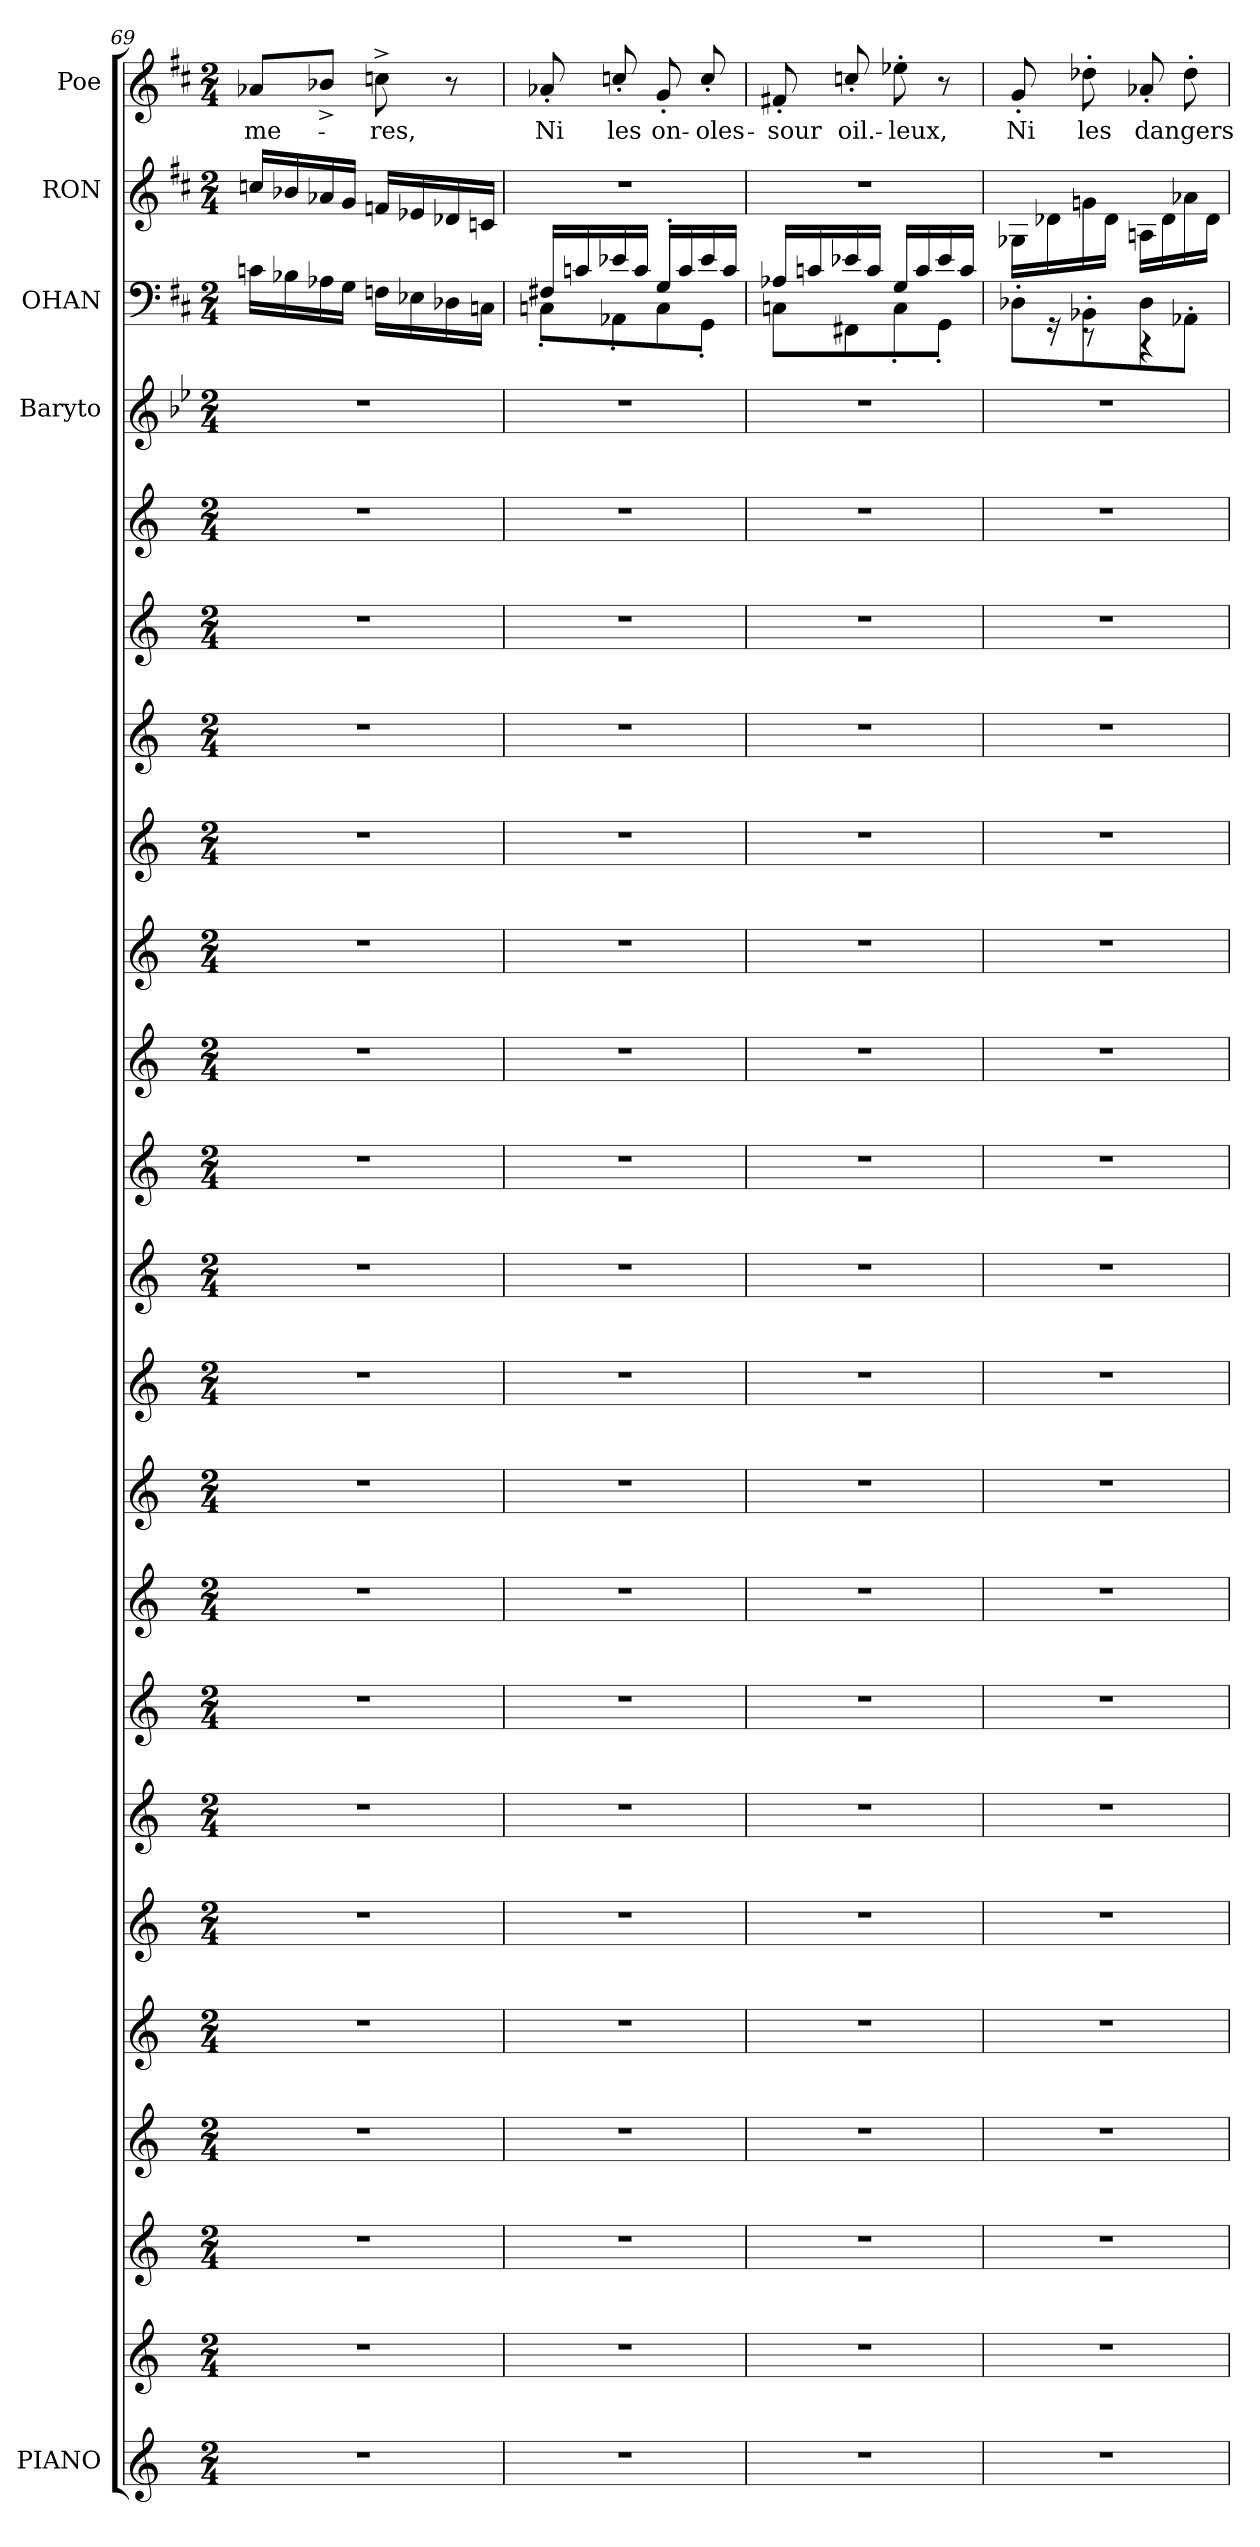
**kern	**kern	**kern	**kern	**kern	**kern	**kern	**kern	**kern	**kern	**kern	**kern	**kern	**kern	**kern	**kern	**kern	**kern	**kern	**kern	**kern	**kern	**kern	**text
*part23	*part22	*part21	*part20	*part19	*part18	*part17	*part16	*part15	*part14	*part13	*part12	*part11	*part10	*part9	*part8	*part7	*part6	*part5	*part4	*part3	*part2	*part1	*part1
*staff23	*staff22	*staff21	*staff20	*staff19	*staff18	*staff17	*staff16	*staff15	*staff14	*staff13	*staff12	*staff11	*staff10	*staff9	*staff8	*staff7	*staff6	*staff5	*staff4	*staff3	*staff2	*staff1	*staff1
*I"PIANO	*	*	*	*	*	*	*	*	*	*	*	*	*	*	*	*	*	*	*I"Baryto	*I"OHAN	*I"RON	*I"Poe	*
*I'Pno	*	*	*	*	*	*	*	*	*	*	*	*	*	*	*	*	*	*	*I'Bar.	*I'OHA.	*I'RON	*I'Poe	*
*clefG2	*clefG2	*clefG2	*clefG2	*clefG2	*clefG2	*clefG2	*clefG2	*clefG2	*clefG2	*clefG2	*clefG2	*clefG2	*clefG2	*clefG2	*clefG2	*clefG2	*clefG2	*clefG2	*clefG2	*clefF4	*clefG2	*clefG2	*
*	*	*	*	*	*	*	*	*	*	*	*	*	*	*	*	*	*	*	*ITrd8c14	*	*	*	*
*k[]	*k[]	*k[]	*k[]	*k[]	*k[]	*k[]	*k[]	*k[]	*k[]	*k[]	*k[]	*k[]	*k[]	*k[]	*k[]	*k[]	*k[]	*k[]	*k[b-e-]	*k[f#c#]	*k[f#c#]	*k[f#c#]	*
*C:	*C:	*C:	*C:	*C:	*C:	*C:	*C:	*C:	*C:	*C:	*C:	*C:	*C:	*C:	*C:	*C:	*C:	*C:	*B-:	*D:	*D:	*D:	*
*M2/4	*M2/4	*M2/4	*M2/4	*M2/4	*M2/4	*M2/4	*M2/4	*M2/4	*M2/4	*M2/4	*M2/4	*M2/4	*M2/4	*M2/4	*M2/4	*M2/4	*M2/4	*M2/4	*M2/4	*M2/4	*M2/4	*M2/4	*
=69	=69	=69	=69	=69	=69	=69	=69	=69	=69	=69	=69	=69	=69	=69	=69	=69	=69	=69	=69	=69	=69	=69	=69
2r	2r	2r	2r	2r	2r	2r	2r	2r	2r	2r	2r	2r	2r	2r	2r	2r	2r	2r	2r	16c\LL	16cc/LL	8a-/L	me-
.	.	.	.	.	.	.	.	.	.	.	.	.	.	.	.	.	.	.	.	16B-\	16b-/	.	.
.	.	.	.	.	.	.	.	.	.	.	.	.	.	.	.	.	.	.	.	16A-\	16a-/	8b-^/J	.
.	.	.	.	.	.	.	.	.	.	.	.	.	.	.	.	.	.	.	.	16G\JJ	16g/JJ	.	.
.	.	.	.	.	.	.	.	.	.	.	.	.	.	.	.	.	.	.	.	16F\LL	16f/LL	8cc^\	res,
.	.	.	.	.	.	.	.	.	.	.	.	.	.	.	.	.	.	.	.	16E-\	16e-/	.	.
.	.	.	.	.	.	.	.	.	.	.	.	.	.	.	.	.	.	.	.	16D-X\	16d-X/	8r	.
.	.	.	.	.	.	.	.	.	.	.	.	.	.	.	.	.	.	.	.	16C\JJ	16c/JJ	.	.
=70	=70	=70	=70	=70	=70	=70	=70	=70	=70	=70	=70	=70	=70	=70	=70	=70	=70	=70	=70	=70	=70	=70	=70
*	*	*	*	*	*	*	*	*	*	*	*	*	*	*	*	*	*	*	*	*^	*	*	*
2r	2r	2r	2r	2r	2r	2r	2r	2r	2r	2r	2r	2r	2r	2r	2r	2r	2r	2r	2r	16F#X/LL	8C'\L	2r	8a-'/	Ni
.	.	.	.	.	.	.	.	.	.	.	.	.	.	.	.	.	.	.	.	16c/	.	.	.	.
.	.	.	.	.	.	.	.	.	.	.	.	.	.	.	.	.	.	.	.	16e-/	8AA-'\	.	8cc'/	les
.	.	.	.	.	.	.	.	.	.	.	.	.	.	.	.	.	.	.	.	16c/JJ	.	.	.	.
.	.	.	.	.	.	.	.	.	.	.	.	.	.	.	.	.	.	.	.	16G'/LL	8C\	.	8g'/	on-
.	.	.	.	.	.	.	.	.	.	.	.	.	.	.	.	.	.	.	.	16c/	.	.	.	.
.	.	.	.	.	.	.	.	.	.	.	.	.	.	.	.	.	.	.	.	16e-/	8GG'\J	.	8cc'/	oles-
.	.	.	.	.	.	.	.	.	.	.	.	.	.	.	.	.	.	.	.	16c/JJ	.	.	.	.
=71	=71	=71	=71	=71	=71	=71	=71	=71	=71	=71	=71	=71	=71	=71	=71	=71	=71	=71	=71	=71	=71	=71	=71	=71
2r	2r	2r	2r	2r	2r	2r	2r	2r	2r	2r	2r	2r	2r	2r	2r	2r	2r	2r	2r	16A-/LL	8C\L	2r	8f#X'/	sour
.	.	.	.	.	.	.	.	.	.	.	.	.	.	.	.	.	.	.	.	16c/	.	.	.	.
.	.	.	.	.	.	.	.	.	.	.	.	.	.	.	.	.	.	.	.	16e-/	8FF#X\	.	8cc'/	oil.-
.	.	.	.	.	.	.	.	.	.	.	.	.	.	.	.	.	.	.	.	16c/JJ	.	.	.	.
.	.	.	.	.	.	.	.	.	.	.	.	.	.	.	.	.	.	.	.	16G/LL	8C'\	.	8ee-'\	leux,
.	.	.	.	.	.	.	.	.	.	.	.	.	.	.	.	.	.	.	.	16c/	.	.	.	.
.	.	.	.	.	.	.	.	.	.	.	.	.	.	.	.	.	.	.	.	16e-/	8GG'\J	.	8r	.
.	.	.	.	.	.	.	.	.	.	.	.	.	.	.	.	.	.	.	.	16c/JJ	.	.	.	.
!!LO:PB:g=z
=72	=72	=72	=72	=72	=72	=72	=72	=72	=72	=72	=72	=72	=72	=72	=72	=72	=72	=72	=72	=72	=72	=72	=72	=72
2r	2r	2r	2r	2r	2r	2r	2r	2r	2r	2r	2r	2r	2r	2r	2r	2r	2r	2r	2r	8D-X'\L	16ryy	16G-X/LL	8g'/	Ni
.	.	.	.	.	.	.	.	.	.	.	.	.	.	.	.	.	.	.	.	.	16r	16d-X\	.	.
.	.	.	.	.	.	.	.	.	.	.	.	.	.	.	.	.	.	.	.	8BB-'\	8r	16gn\	8dd-X'\	les
.	.	.	.	.	.	.	.	.	.	.	.	.	.	.	.	.	.	.	.	.	.	16d-\JJ	.	.
.	.	.	.	.	.	.	.	.	.	.	.	.	.	.	.	.	.	.	.	8D-\	4r	16An/LL	8a-'/	dangers-
.	.	.	.	.	.	.	.	.	.	.	.	.	.	.	.	.	.	.	.	.	.	16d-\	.	.
.	.	.	.	.	.	.	.	.	.	.	.	.	.	.	.	.	.	.	.	8AA-'\J	.	16a-X\	8dd-'\	.
.	.	.	.	.	.	.	.	.	.	.	.	.	.	.	.	.	.	.	.	.	.	16d-\JJ	.	.
*	*	*	*	*	*	*	*	*	*	*	*	*	*	*	*	*	*	*	*	*v	*v	*	*	*
=	=	=	=	=	=	=	=	=	=	=	=	=	=	=	=	=	=	=	=	=	=	=	=
*-	*-	*-	*-	*-	*-	*-	*-	*-	*-	*-	*-	*-	*-	*-	*-	*-	*-	*-	*-	*-	*-	*-	*-
